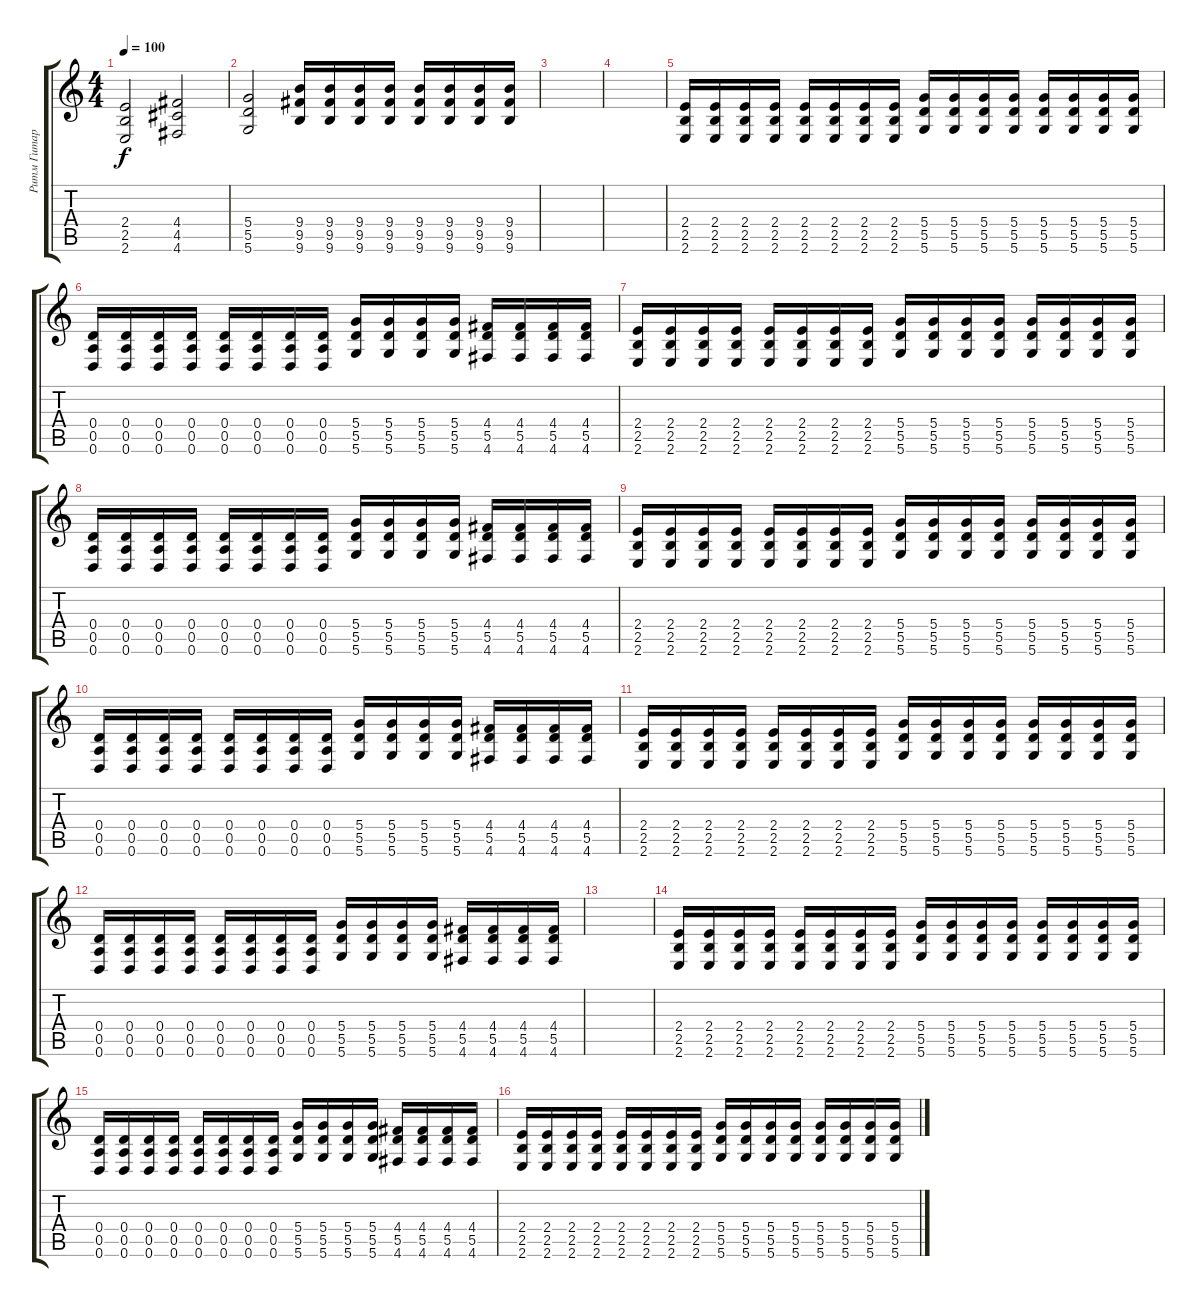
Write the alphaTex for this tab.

\track ("Ритм Гитара (Bizzy D)" "Ритм Гитар") {instrument distortionguitar}
\staff {score tabs}
\tuning (E4 B3 G3 D3 A2 D2) {hide}
\ts (4 4)
\tempo 100
\clef g2
\ks c
(2.4 2.5 2.6).2{dy f} (4.4 4.5 4.6).2 |
(5.4 5.5 5.6).2 (9.4 9.5 9.6).16 (9.4 9.5 9.6).16 (9.4 9.5 9.6).16 (9.4 9.5 9.6).16 (9.4 9.5 9.6).16 (9.4 9.5 9.6).16 (9.4 9.5 9.6).16 (9.4 9.5 9.6).16 |
|
|
(2.4 2.5 2.6).16 (2.4 2.5 2.6).16 (2.4 2.5 2.6).16 (2.4 2.5 2.6).16 (2.4 2.5 2.6).16 (2.4 2.5 2.6).16 (2.4 2.5 2.6).16 (2.4 2.5 2.6).16 (5.4 5.5 5.6).16 (5.4 5.5 5.6).16 (5.4 5.5 5.6).16 (5.4 5.5 5.6).16 (5.4 5.5 5.6).16 (5.4 5.5 5.6).16 (5.4 5.5 5.6).16 (5.4 5.5 5.6).16 |
(0.4 0.5 0.6).16 (0.4 0.5 0.6).16 (0.4 0.5 0.6).16 (0.4 0.5 0.6).16 (0.4 0.5 0.6).16 (0.4 0.5 0.6).16 (0.4 0.5 0.6).16 (0.4 0.5 0.6).16 (5.4 5.5 5.6).16 (5.4 5.5 5.6).16 (5.4 5.5 5.6).16 (5.4 5.5 5.6).16 (4.4 5.5 4.6).16 (4.4 5.5 4.6).16 (4.4 5.5 4.6).16 (4.4 5.5 4.6).16 |
(2.4 2.5 2.6).16 (2.4 2.5 2.6).16 (2.4 2.5 2.6).16 (2.4 2.5 2.6).16 (2.4 2.5 2.6).16 (2.4 2.5 2.6).16 (2.4 2.5 2.6).16 (2.4 2.5 2.6).16 (5.4 5.5 5.6).16 (5.4 5.5 5.6).16 (5.4 5.5 5.6).16 (5.4 5.5 5.6).16 (5.4 5.5 5.6).16 (5.4 5.5 5.6).16 (5.4 5.5 5.6).16 (5.4 5.5 5.6).16 |
(0.4 0.5 0.6).16 (0.4 0.5 0.6).16 (0.4 0.5 0.6).16 (0.4 0.5 0.6).16 (0.4 0.5 0.6).16 (0.4 0.5 0.6).16 (0.4 0.5 0.6).16 (0.4 0.5 0.6).16 (5.4 5.5 5.6).16 (5.4 5.5 5.6).16 (5.4 5.5 5.6).16 (5.4 5.5 5.6).16 (4.4 5.5 4.6).16 (4.4 5.5 4.6).16 (4.4 5.5 4.6).16 (4.4 5.5 4.6).16 |
(2.4 2.5 2.6).16 (2.4 2.5 2.6).16 (2.4 2.5 2.6).16 (2.4 2.5 2.6).16 (2.4 2.5 2.6).16 (2.4 2.5 2.6).16 (2.4 2.5 2.6).16 (2.4 2.5 2.6).16 (5.4 5.5 5.6).16 (5.4 5.5 5.6).16 (5.4 5.5 5.6).16 (5.4 5.5 5.6).16 (5.4 5.5 5.6).16 (5.4 5.5 5.6).16 (5.4 5.5 5.6).16 (5.4 5.5 5.6).16 |
(0.4 0.5 0.6).16 (0.4 0.5 0.6).16 (0.4 0.5 0.6).16 (0.4 0.5 0.6).16 (0.4 0.5 0.6).16 (0.4 0.5 0.6).16 (0.4 0.5 0.6).16 (0.4 0.5 0.6).16 (5.4 5.5 5.6).16 (5.4 5.5 5.6).16 (5.4 5.5 5.6).16 (5.4 5.5 5.6).16 (4.4 5.5 4.6).16 (4.4 5.5 4.6).16 (4.4 5.5 4.6).16 (4.4 5.5 4.6).16 |
(2.4 2.5 2.6).16 (2.4 2.5 2.6).16 (2.4 2.5 2.6).16 (2.4 2.5 2.6).16 (2.4 2.5 2.6).16 (2.4 2.5 2.6).16 (2.4 2.5 2.6).16 (2.4 2.5 2.6).16 (5.4 5.5 5.6).16 (5.4 5.5 5.6).16 (5.4 5.5 5.6).16 (5.4 5.5 5.6).16 (5.4 5.5 5.6).16 (5.4 5.5 5.6).16 (5.4 5.5 5.6).16 (5.4 5.5 5.6).16 |
(0.4 0.5 0.6).16 (0.4 0.5 0.6).16 (0.4 0.5 0.6).16 (0.4 0.5 0.6).16 (0.4 0.5 0.6).16 (0.4 0.5 0.6).16 (0.4 0.5 0.6).16 (0.4 0.5 0.6).16 (5.4 5.5 5.6).16 (5.4 5.5 5.6).16 (5.4 5.5 5.6).16 (5.4 5.5 5.6).16 (4.4 5.5 4.6).16 (4.4 5.5 4.6).16 (4.4 5.5 4.6).16 (4.4 5.5 4.6).16 |
|
(2.4 2.5 2.6).16 (2.4 2.5 2.6).16 (2.4 2.5 2.6).16 (2.4 2.5 2.6).16 (2.4 2.5 2.6).16 (2.4 2.5 2.6).16 (2.4 2.5 2.6).16 (2.4 2.5 2.6).16 (5.4 5.5 5.6).16 (5.4 5.5 5.6).16 (5.4 5.5 5.6).16 (5.4 5.5 5.6).16 (5.4 5.5 5.6).16 (5.4 5.5 5.6).16 (5.4 5.5 5.6).16 (5.4 5.5 5.6).16 |
(0.4 0.5 0.6).16 (0.4 0.5 0.6).16 (0.4 0.5 0.6).16 (0.4 0.5 0.6).16 (0.4 0.5 0.6).16 (0.4 0.5 0.6).16 (0.4 0.5 0.6).16 (0.4 0.5 0.6).16 (5.4 5.5 5.6).16 (5.4 5.5 5.6).16 (5.4 5.5 5.6).16 (5.4 5.5 5.6).16 (4.4 5.5 4.6).16 (4.4 5.5 4.6).16 (4.4 5.5 4.6).16 (4.4 5.5 4.6).16 |
(2.4 2.5 2.6).16 (2.4 2.5 2.6).16 (2.4 2.5 2.6).16 (2.4 2.5 2.6).16 (2.4 2.5 2.6).16 (2.4 2.5 2.6).16 (2.4 2.5 2.6).16 (2.4 2.5 2.6).16 (5.4 5.5 5.6).16 (5.4 5.5 5.6).16 (5.4 5.5 5.6).16 (5.4 5.5 5.6).16 (5.4 5.5 5.6).16 (5.4 5.5 5.6).16 (5.4 5.5 5.6).16 (5.4 5.5 5.6).16
